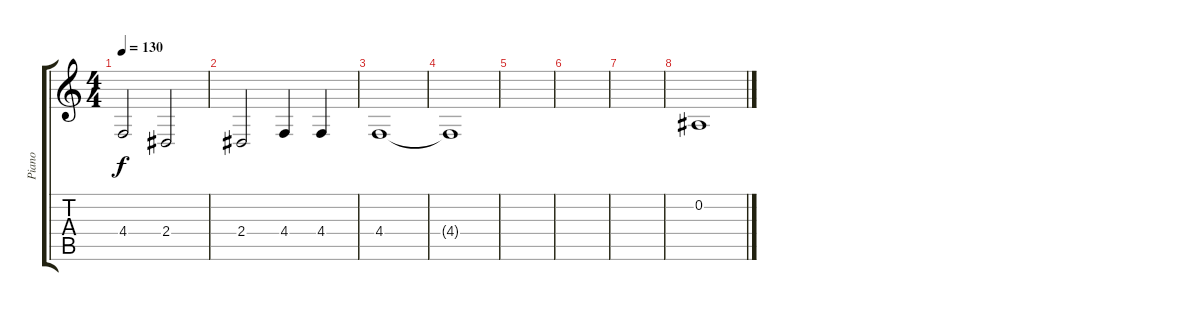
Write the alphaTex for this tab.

\track ("Piano" "Piano") {instrument brightacousticpiano}
\staff {score tabs}
\tuning (Eb4 Bb3 Gb3 Db3 Ab2 Eb2) {hide}
\ts (4 4)
\tempo 130
\clef g2
\ks c
4.4.2{dy f volume 16} 2.4.2 |
2.4.2 4.4.4 4.4.4 |
4.4.1 |
4.4{t}.1 |
|
|
|
0.2.1
